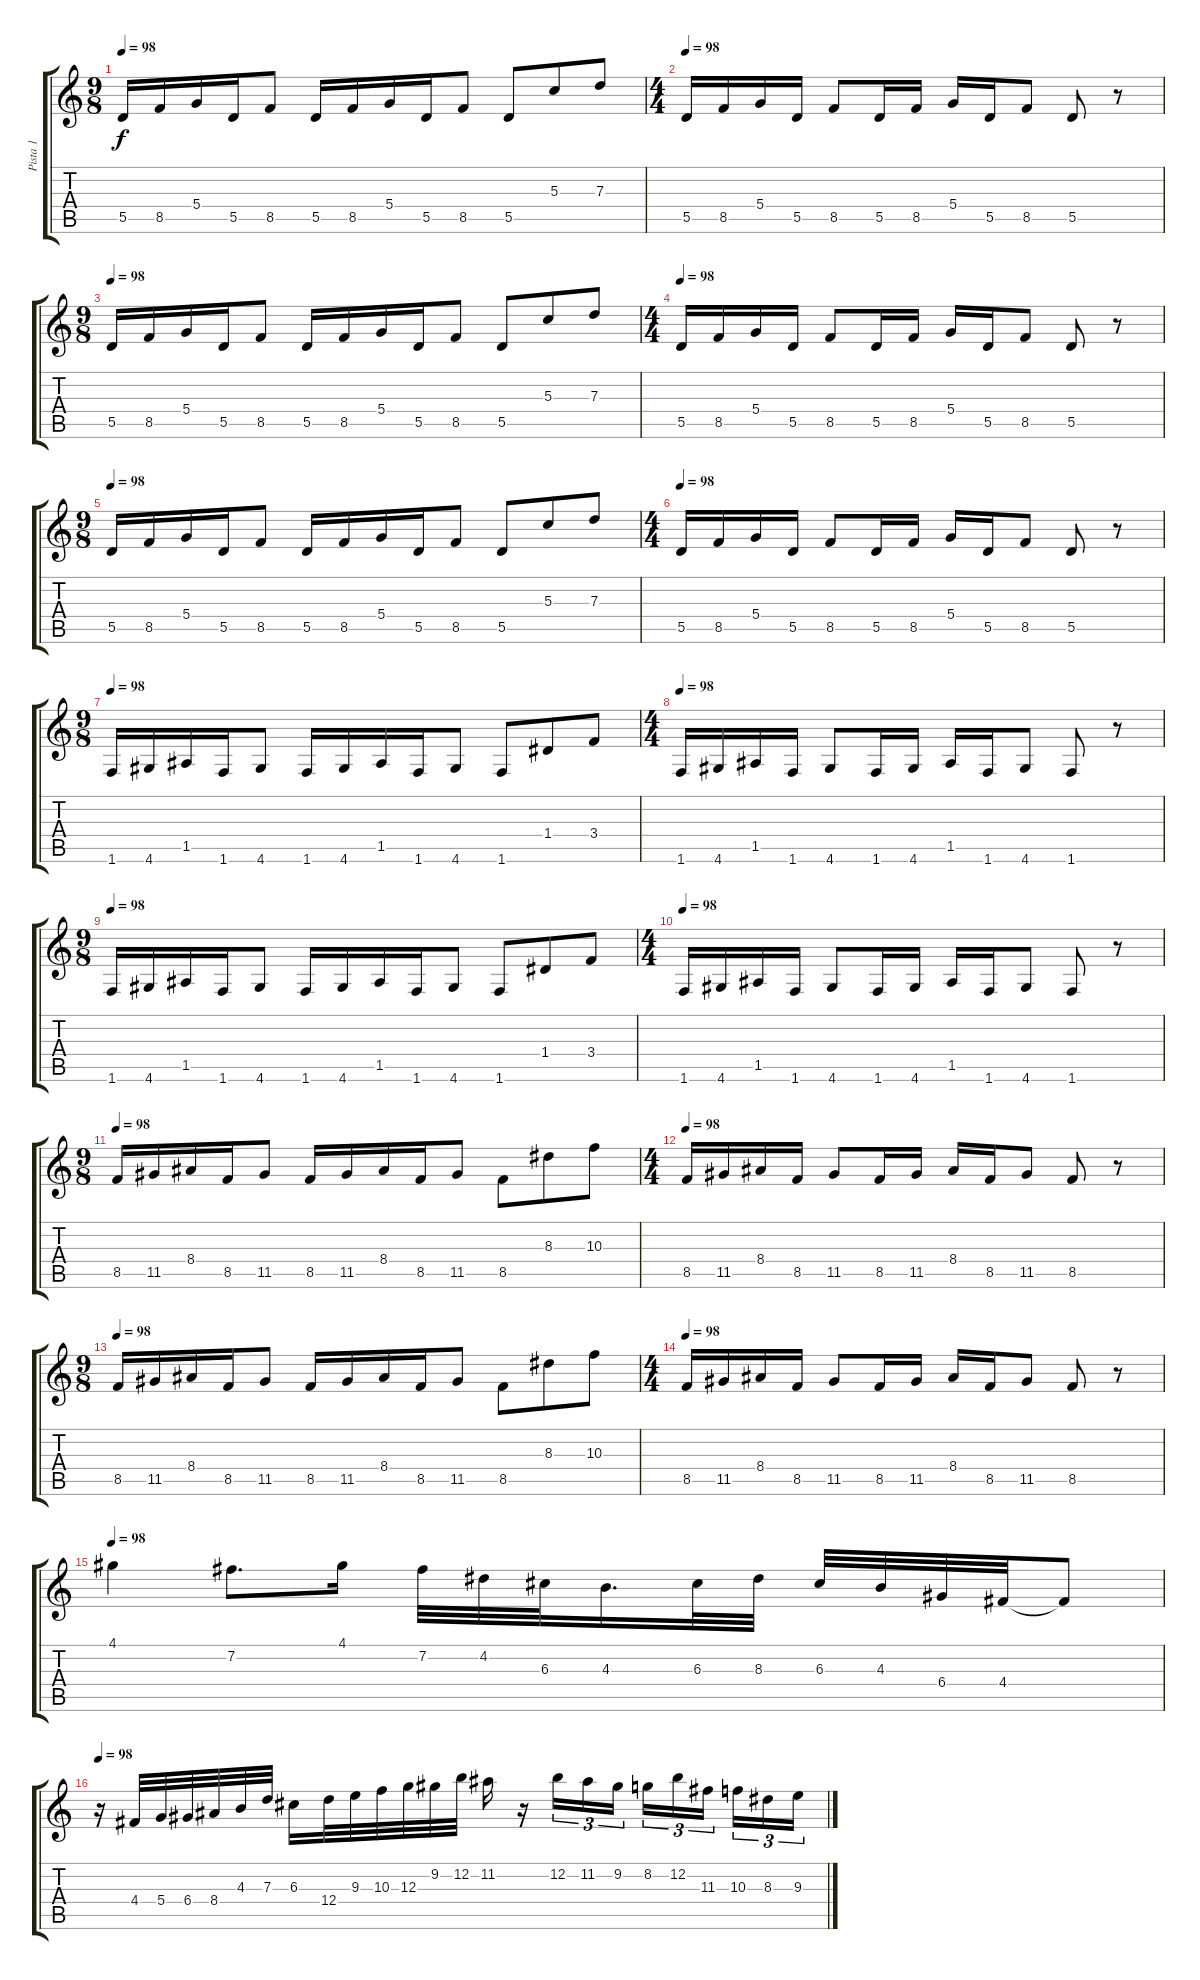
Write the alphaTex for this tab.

\track ("Pista 1" "Pista 1") {instrument overdrivenguitar}
\staff {score tabs}
\tuning (E4 B3 G3 D3 A2 E2) {hide}
\ts (9 8)
\tempo 98
\clef g2
\ks c
5.5.16{dy f} 8.5.16 5.4.16 5.5.16 8.5.8 5.5.16 8.5.16 5.4.16 5.5.16 8.5.8 5.5.8 5.3.8 7.3.8 |
\ts (4 4)
\tempo 98
5.5.16 8.5.16 5.4.16 5.5.16 8.5.8 5.5.16 8.5.16 5.4.16 5.5.16 8.5.8 5.5.8 r.8 |
\ts (9 8)
\tempo 98
5.5.16 8.5.16 5.4.16 5.5.16 8.5.8 5.5.16 8.5.16 5.4.16 5.5.16 8.5.8 5.5.8 5.3.8 7.3.8 |
\ts (4 4)
\tempo 98
5.5.16 8.5.16 5.4.16 5.5.16 8.5.8 5.5.16 8.5.16 5.4.16 5.5.16 8.5.8 5.5.8 r.8 |
\ts (9 8)
\tempo 98
5.5.16 8.5.16 5.4.16 5.5.16 8.5.8 5.5.16 8.5.16 5.4.16 5.5.16 8.5.8 5.5.8 5.3.8 7.3.8 |
\ts (4 4)
\tempo 98
5.5.16 8.5.16 5.4.16 5.5.16 8.5.8 5.5.16 8.5.16 5.4.16 5.5.16 8.5.8 5.5.8 r.8 |
\ts (9 8)
\tempo 98
1.6.16 4.6.16 1.5.16 1.6.16 4.6.8 1.6.16 4.6.16 1.5.16 1.6.16 4.6.8 1.6.8 1.4.8 3.4.8 |
\ts (4 4)
\tempo 98
1.6.16 4.6.16 1.5.16 1.6.16 4.6.8 1.6.16 4.6.16 1.5.16 1.6.16 4.6.8 1.6.8 r.8 |
\ts (9 8)
\tempo 98
1.6.16 4.6.16 1.5.16 1.6.16 4.6.8 1.6.16 4.6.16 1.5.16 1.6.16 4.6.8 1.6.8 1.4.8 3.4.8 |
\ts (4 4)
\tempo 98
1.6.16 4.6.16 1.5.16 1.6.16 4.6.8 1.6.16 4.6.16 1.5.16 1.6.16 4.6.8 1.6.8 r.8 |
\ts (9 8)
\tempo 98
8.5.16 11.5.16 8.4.16 8.5.16 11.5.8 8.5.16 11.5.16 8.4.16 8.5.16 11.5.8 8.5.8 8.3.8 10.3.8 |
\ts (4 4)
\tempo 98
8.5.16 11.5.16 8.4.16 8.5.16 11.5.8 8.5.16 11.5.16 8.4.16 8.5.16 11.5.8 8.5.8 r.8 |
\ts (9 8)
\tempo 98
8.5.16 11.5.16 8.4.16 8.5.16 11.5.8 8.5.16 11.5.16 8.4.16 8.5.16 11.5.8 8.5.8 8.3.8 10.3.8 |
\ts (4 4)
\tempo 98
8.5.16 11.5.16 8.4.16 8.5.16 11.5.8 8.5.16 11.5.16 8.4.16 8.5.16 11.5.8 8.5.8 r.8 |
\tempo 98
4.1.4 7.2.8{d} 4.1.16 7.2.32 4.2.32 6.3.32 4.3.16{d} 6.3.32 8.3.32 6.3.32 4.3.32 6.4.32 4.4.32 4.4{t}.8 |
\tempo 98
r.16 4.4.32 5.4.32 6.4.32 8.4.32 4.3.32 7.3.32 6.3.16 12.4.32 9.3.32 10.3.32 12.3.32 9.2.32 12.2.32 11.2.16 r.16 12.2.16{tu (3 2)} 11.2.16{tu (3 2)} 9.2.16{tu (3 2)} 8.2.16{tu (3 2)} 12.2.16{tu (3 2)} 11.3.16{tu (3 2) beam splitsecondary} 10.3.16{tu (3 2)} 8.3.16{tu (3 2)} 9.3.16{tu (3 2)}
